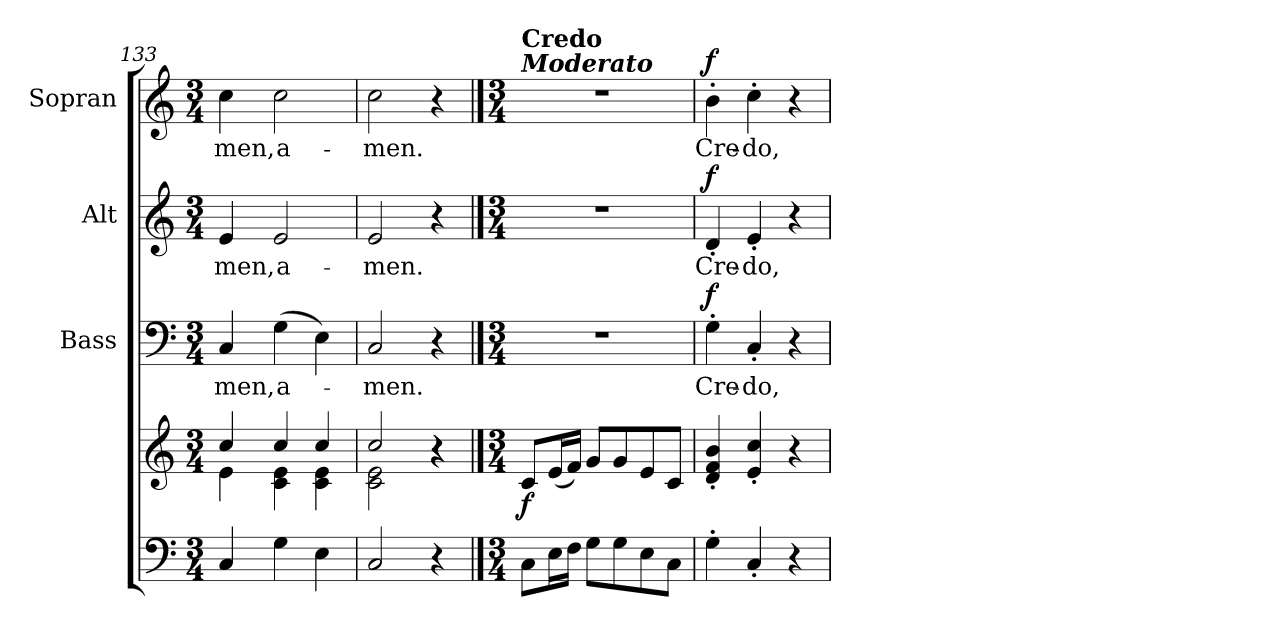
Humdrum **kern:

**kern	**kern	**dynam	**kern	**text	**dynam	**kern	**text	**dynam	**kern	**text	**dynam
*part4	*part4	*part4	*part3	*part3	*part3	*part2	*part2	*part2	*part1	*part1	*part1
*staff5	*staff4	*staff4/5	*staff3	*staff3	*staff3	*staff2	*staff2	*staff2	*staff1	*staff1	*staff1
*	*	*	*I"Bass	*	*	*I"Alt	*	*	*I"Sopran	*	*
*	*	*	*I'B.	*	*	*I'A.	*	*	*I'S.	*	*
*clefF4	*clefG2	*	*clefF4	*	*	*clefG2	*	*	*clefG2	*	*
*k[]	*k[]	*	*k[]	*	*	*k[]	*	*	*k[]	*	*
*C:	*C:	*	*C:	*	*	*C:	*	*	*C:	*	*
*M3/4	*M3/4	*	*M3/4	*	*	*M3/4	*	*	*M3/4	*	*
=133	=133	=133	=133	=133	=133	=133	=133	=133	=133	=133	=133
*	*^	*	*	*	*	*	*	*	*	*	*
!	!	!	!	!	!LO:LY:b	!	!	!LO:LY:b	!	!	!LO:LY:b	!
4C/	4cc/	4e\	.	4C/	-men,	.	4e/	-men,	.	4cc\	-men,	.
!	!	!	!	!	!LO:LY:b	!	!	!LO:LY:b	!	!	!LO:LY:b	!
4G\	4cc/	4c\ 4e\	.	(>4G\	a-	.	2e/	a-	.	2cc\	a-	.
4E\	4cc/	4c\ 4e\	.	4E\)	.	.	.	.	.	.	.	.
=134	=134	=134	=134	=134	=134	=134	=134	=134	=134	=134	=134	=134
!	!	!	!	!	!LO:LY:b	!	!	!LO:LY:b	!	!	!LO:LY:b	!
2C/	2cc/	2c\ 2e\	.	2C/	-men.	.	2e/	-men.	.	2cc\	-men.	.
4r	4ra	4ra	.	4r	.	.	4r	.	.	4r	.	.
*	*v	*v	*	*	*	*	*	*	*	*	*	*
!!LO:PB:g=z
==135	==135	==135	==135	==135	==135	==135	==135	==135	==135	==135	==135
*M3/4	*M3/4	*	*M3/4	*	*	*M3/4	*	*	*M3/4	*	*
*	*^	*	*	*	*	*	*	*	*	*	*
!	!	!	!	!	!	!	!	!	!	!LO:TX:a:Bi:t=Moderato	!	!
!	!	!	!	!	!	!	!	!	!	!LO:TX:a:B:t=Credo	!	!
!	!	!	!LO:DY:b	!	!	!	!	!	!	!	!	!
*	*v	*v	*	*	*	*	*	*	*	*	*	*
8C\L	8c/L	f	2.r	.	.	2.r	.	.	2.r	.	.
16E\L	(<16e/L	.	.	.	.	.	.	.	.	.	.
16F\JJ	16f/JJ)	.	.	.	.	.	.	.	.	.	.
8G\L	8g/L	.	.	.	.	.	.	.	.	.	.
8G\	8g/	.	.	.	.	.	.	.	.	.	.
8E\	8e/	.	.	.	.	.	.	.	.	.	.
8C\J	8c/J	.	.	.	.	.	.	.	.	.	.
=136	=136	=136	=136	=136	=136	=136	=136	=136	=136	=136	=136
!	!	!	!	!LO:LY:b	!LO:DY:a	!	!LO:LY:b	!LO:DY:a	!	!LO:LY:b	!LO:DY:a
4G'>\	4d/'< 4f/'< 4b/'<	.	4G'>\	Cre-	f	4d'</	Cre-	f	4b'>\	Cre-	f
!	!	!	!	!LO:LY:b	!	!	!LO:LY:b	!	!	!LO:LY:b	!
4C'</	4e/'< 4cc/'<	.	4C'</	-do,	.	4e'</	-do,	.	4cc'>\	-do,	.
4r	4r	.	4r	.	.	4r	.	.	4r	.	.
=	=	=	=	=	=	=	=	=	=	=	=
*-	*-	*-	*-	*-	*-	*-	*-	*-	*-	*-	*-
